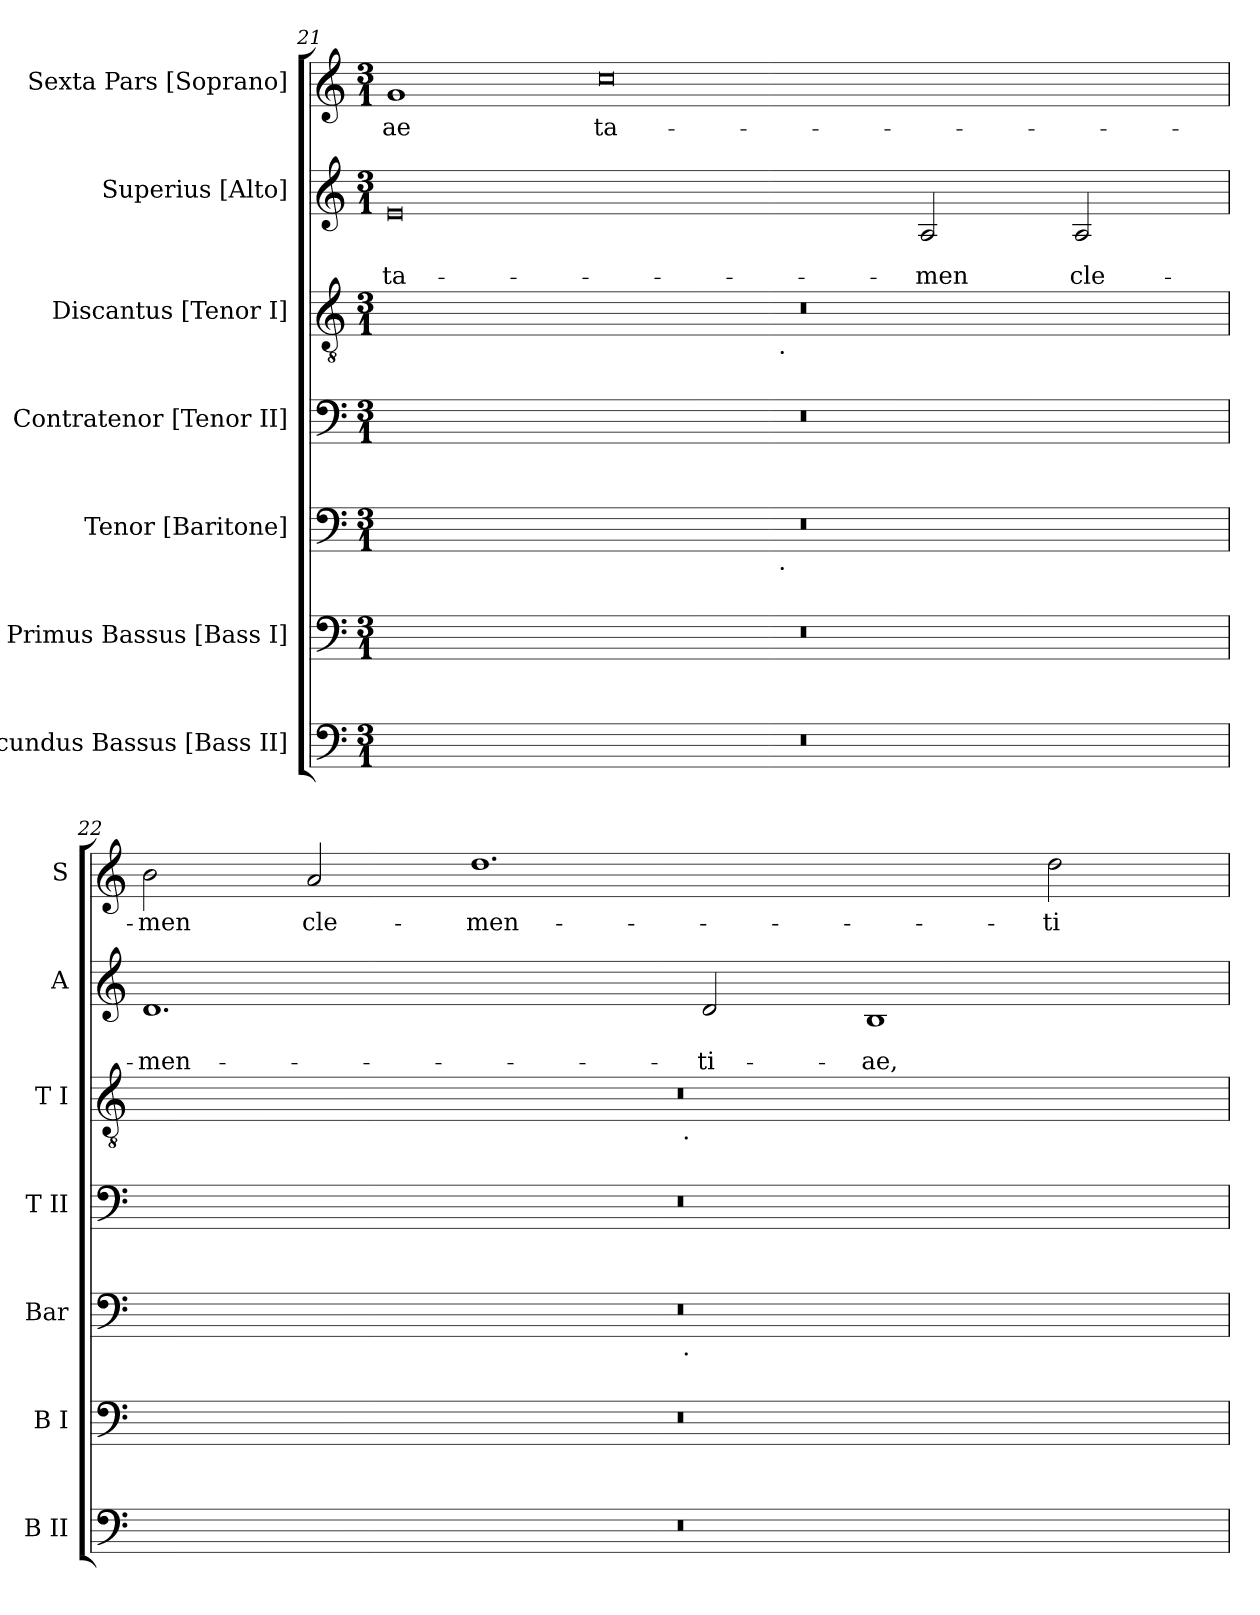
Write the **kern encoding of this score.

**kern	**kern	**kern	**kern	**kern	**kern	**text	**text	**kern	**text
*part7	*part6	*part5	*part4	*part3	*part2	*part2	*part2	*part1	*part1
*staff7	*staff6	*staff5	*staff4	*staff3	*staff2	*staff2	*staff2	*staff1	*staff1
*I"Secundus Bassus [Bass II]	*I"Primus Bassus [Bass I]	*I"Tenor [Baritone]	*I"Contratenor [Tenor II]	*I"Discantus [Tenor I]	*I"Superius [Alto]	*	*	*I"Sexta Pars [Soprano]	*
*I'B II	*I'B I	*I'Bar	*I'T II	*I'T I	*I'A	*	*	*I'S	*
*clefF4	*clefF4	*clefF4	*clefF4	*clefGv2	*clefG2	*	*	*clefG2	*
*k[]	*k[]	*k[]	*k[]	*k[]	*k[]	*	*	*k[]	*
*C:	*C:	*C:	*C:	*C:	*C:	*	*	*C:	*
*M3/1	*M3/1	*M3/1	*M3/1	*M3/1	*M3/1	*	*	*M3/1	*
=21	=21	=21	=21	=21	=21	=21	=21	=21	=21
!	!	!	!	!	!	!	!LO:LY:b	!	!LO:LY:b
*	*	*^	*	*^	*	*	*	*	*
0.r	0.r	0.r	1ryy	0.r	0.r	1ryy	0e	.	ta-	1g	-ae
!	!	!	!	!	!	!	!	!	!	!	!LO:LY:b
.	.	.	4ryy	.	.	4ryy	.	.	.	0cc	ta-
.	.	.	8...ryy	.	.	8...ryy	.	.	.	.	.
!	!	!	!	!	!	!LO:TX:b:t=.	!	!	!	!	!
!	!	!	!LO:TX:b:t=.	!	!	!	!	!	!	!	!
.	.	.	1ryy	.	.	1ryy	.	.	.	.	.
!	!	!	!	!	!	!	!	!	!LO:LY:b	!	!
.	.	.	.	.	.	.	2A/	.	-men	.	.
.	.	.	2ryy	.	.	2ryy	.	.	.	.	.
!	!	!	!	!	!	!	!	!	!LO:LY:b	!	!
.	.	.	.	.	.	.	2A/	.	cle-	.	.
.	.	.	64ryy	.	.	64ryy	.	.	.	.	.
=22	=22	=22	=22	=22	=22	=22	=22	=22	=22	=22	=22
!	!	!	!	!	!	!	!	!	!LO:LY:b	!	!LO:LY:b
0.r	0.r	0.r	1ryy	0.r	0.r	1ryy	1.d	.	-men-	2b\	-men
!	!	!	!	!	!	!	!	!	!	!	!LO:LY:b
.	.	.	.	.	.	.	.	.	.	2a/	cle-
!	!	!	!	!	!	!	!	!	!	!	!LO:LY:b
.	.	.	4ryy	.	.	4ryy	.	.	.	1.dd	-men-
.	.	.	8...ryy	.	.	8...ryy	.	.	.	.	.
!	!	!	!	!	!	!LO:TX:b:t=.	!	!	!	!	!
!	!	!	!LO:TX:b:t=.	!	!	!	!	!	!	!	!
.	.	.	1ryy	.	.	1ryy	.	.	.	.	.
!	!	!	!	!	!	!	!	!	!LO:LY:b	!	!
.	.	.	.	.	.	.	2d/	.	-ti-	.	.
!	!	!	!	!	!	!	!	!	!LO:LY:b	!	!
.	.	.	.	.	.	.	1B	.	-ae,	.	.
.	.	.	2ryy	.	.	2ryy	.	.	.	.	.
!	!	!	!	!	!	!	!	!	!	!	!LO:LY:b
.	.	.	.	.	.	.	.	.	.	2dd\	-ti-
.	.	.	64ryy	.	.	64ryy	.	.	.	.	.
*	*	*v	*v	*	*v	*v	*	*	*	*	*
=	=	=	=	=	=	=	=	=	=
*-	*-	*-	*-	*-	*-	*-	*-	*-	*-
